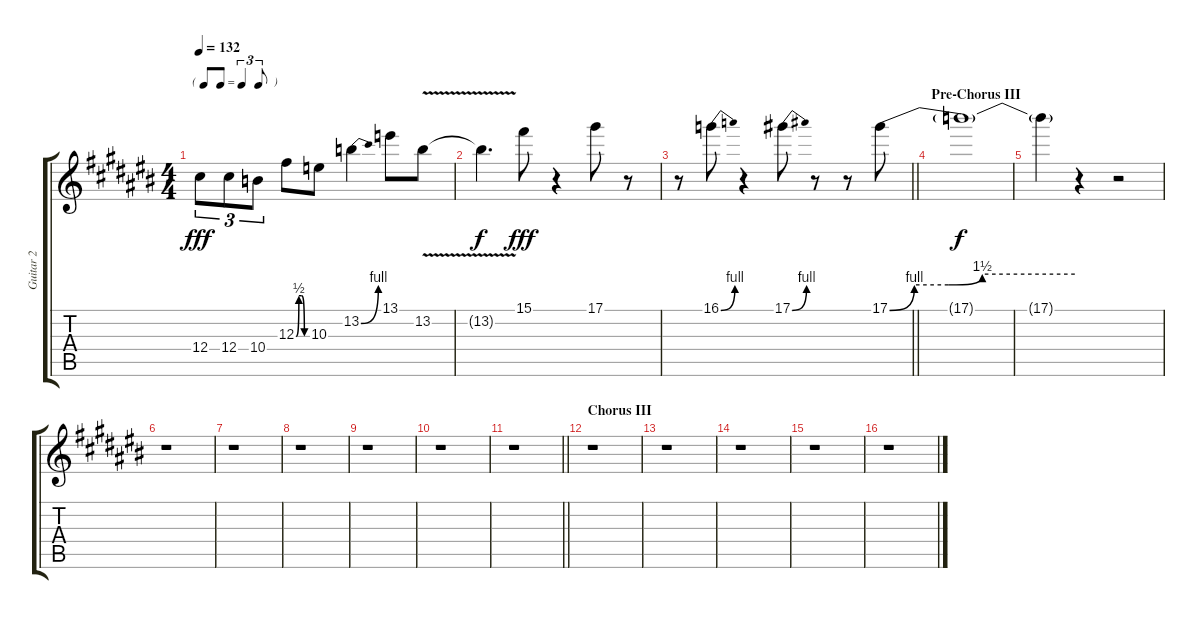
\track ("Guitar 2" "Guitar 2") {instrument distortionguitar}
\staff {score tabs}
\tuning (Eb4 Bb3 Gb3 Db3 Ab2 Eb2) {hide}
\ts (4 4)
\tf triplet8th
\tempo 132
\clef g2
\ks c#
12.4.8{tu (3 2) dy fff} 12.4.8{tu (3 2)} 10.4.8{tu (3 2)} 12.3{be (custom 0 0 15 2 30 2 45 0 60 0)}.8 10.3.8 13.2{be (bend 0 0 60 4)}.4 13.1.8 13.2{v}.8 |
13.2{t}.4{d dy f} 15.1.8{dy fff} r.4 17.1.8 r.8 |
\barLineRight lightlight
r.8 16.1{be (bend 0 0 60 4)}.8 r.4 17.1{be (bend 0 0 60 4)}.8 r.8 r.8 17.1{be (custom 0 0 8 4 19 4 30 6 60 6)}.8 |
\section ("" "Pre-Chorus III")
17.1{t}.1{dy f} |
17.1{t}.4 r.4 r.2 |
r.1 |
r.1 |
r.1 |
r.1 |
r.1 |
\barLineRight lightlight
r.1 |
\section ("" "Chorus III")
r.1 |
r.1 |
r.1 |
r.1 |
r.1
